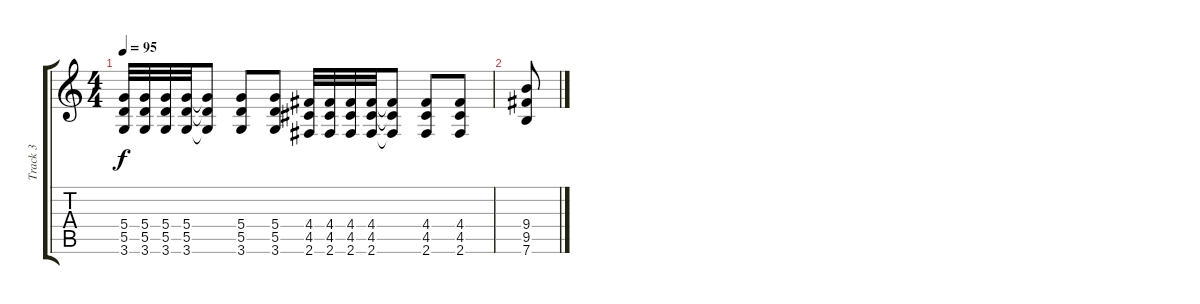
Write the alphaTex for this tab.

\track ("Track 3" "Track 3") {instrument distortionguitar}
\staff {score tabs}
\tuning (E4 B3 G3 D3 A2 E2) {hide}
\ts (4 4)
\tempo 95
\clef g2
\ks c
(5.4 5.5 3.6).32{dy f} (5.4 5.5 3.6).32 (5.4 5.5 3.6).32 (5.4 5.5 3.6).32 (5.4{t} 5.5{t} 3.6{t}).8 (5.4 5.5 3.6).8 (5.4 5.5 3.6).8 (4.4 4.5 2.6).32 (4.4 4.5 2.6).32 (4.4 4.5 2.6).32 (4.4 4.5 2.6).32 (4.4{t} 4.5{t} 2.6{t}).8 (4.4 4.5 2.6).8 (4.4 4.5 2.6).8 |
(9.4 9.5 7.6).8
